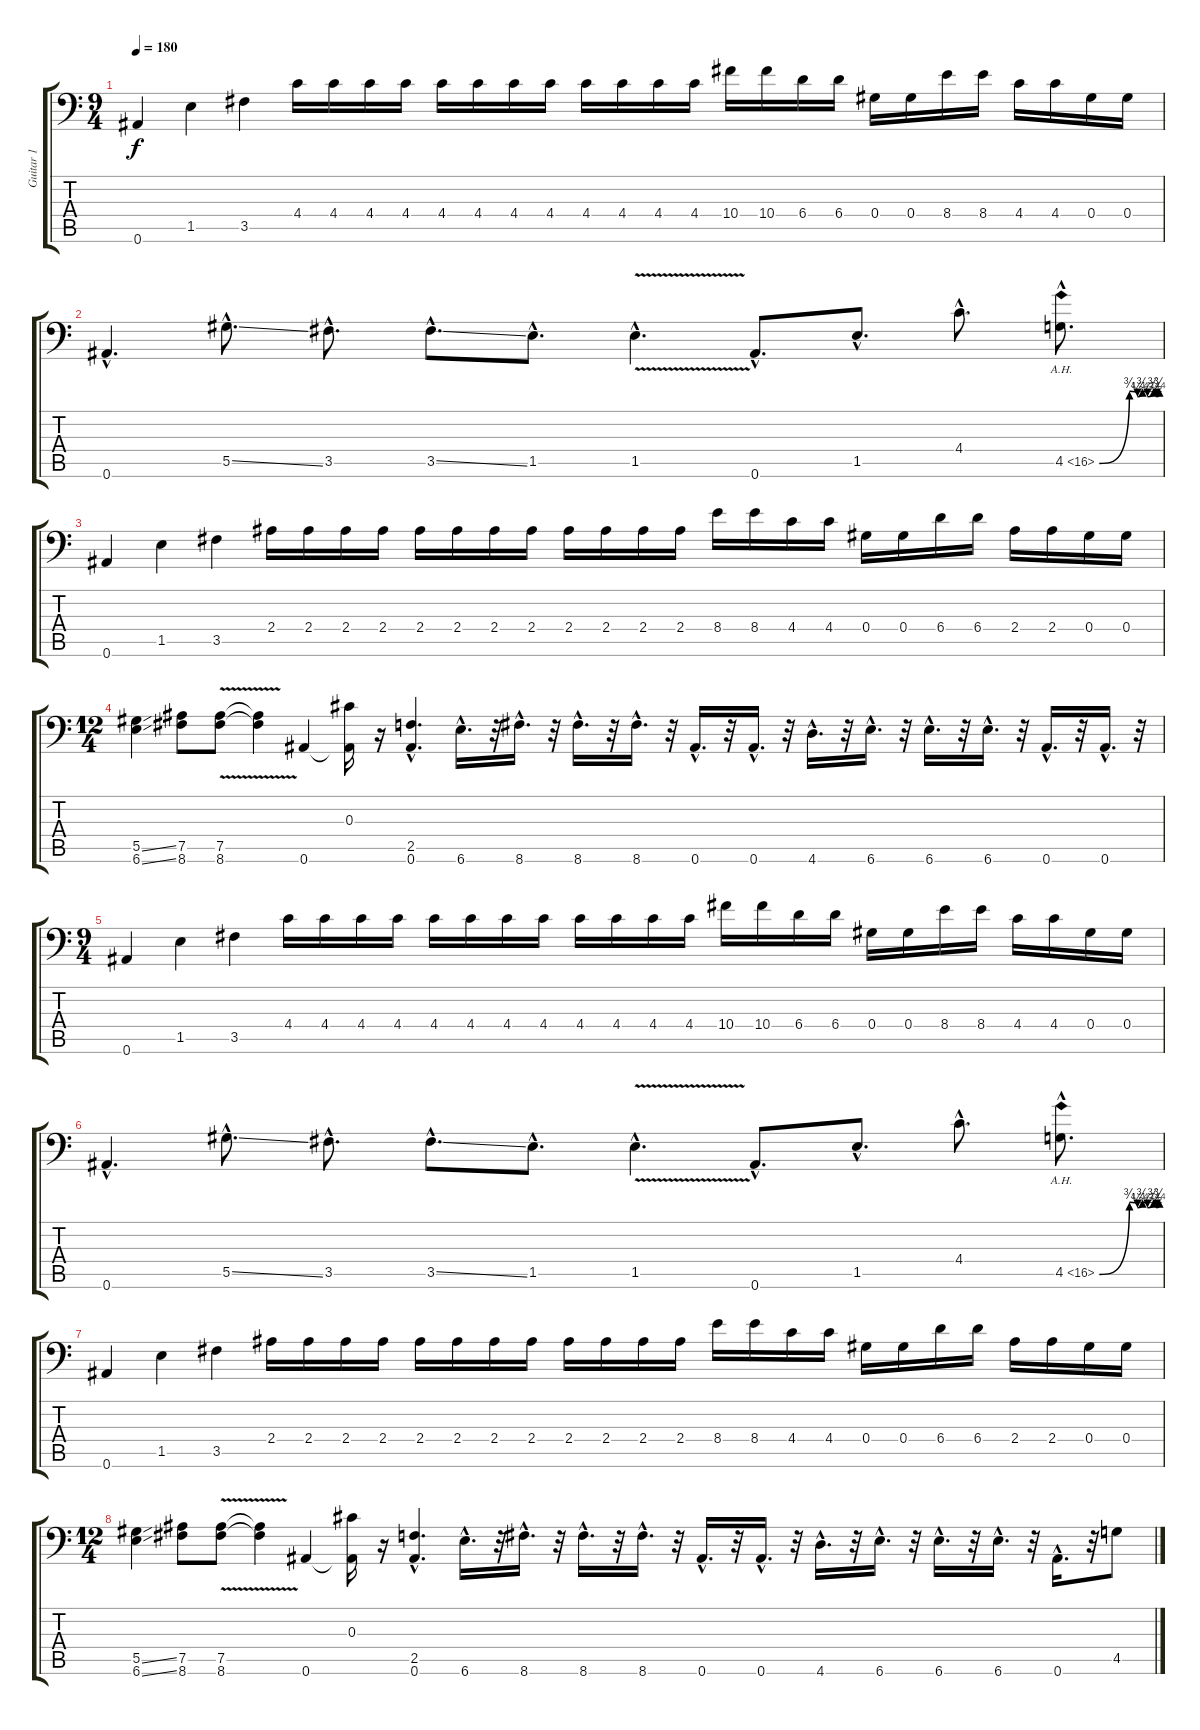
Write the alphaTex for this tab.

\track ("Guitar 1" "Guitar 1") {instrument distortionguitar}
\staff {score tabs}
\tuning (Bb3 F3 Db3 Ab2 Eb2 Bb1) {hide}
\ts (9 4)
\tempo 180
\clef f4
\ks c
0.6.4{dy f} 1.5.4 3.5.4 4.4.16 4.4.16 4.4.16 4.4.16 4.4.16 4.4.16 4.4.16 4.4.16 4.4.16 4.4.16 4.4.16 4.4.16 10.4.16 10.4.16 6.4.16 6.4.16 0.4.16 0.4.16 8.4.16 8.4.16 4.4.16 4.4.16 0.4.16 0.4.16 |
0.6{hac}.4{d} 5.5{ss hac}.8{d} 3.5{hac}.8{d} 3.5{ss hac}.8{d} 1.5{hac}.8{d} 1.5{v hac}.4{d} 0.6{hac}.8{d} 1.5{hac}.8{d} 4.4{hac}.8{d} 4.5{be (custom 0 0 30 3 38 2 43 3 48 2 54 3 57 2 60 3) ah 12 hac}.8{d instrument guitarharmonics} |
0.6.4{instrument distortionguitar} 1.5.4 3.5.4 2.4.16 2.4.16 2.4.16 2.4.16 2.4.16 2.4.16 2.4.16 2.4.16 2.4.16 2.4.16 2.4.16 2.4.16 8.4.16 8.4.16 4.4.16 4.4.16 0.4.16 0.4.16 6.4.16 6.4.16 2.4.16 2.4.16 0.4.16 0.4.16 |
\ts (12 4)
(5.5{ss} 6.6{ss}).4 (7.5 8.6).8 (7.5{v} 8.6{v}).8 (7.5{t} 8.6{t}).4 0.6.4 (0.3 0.6{t}).16 r.16 (2.5{hac} 0.6{hac}).4{d} 6.6{hac}.16{d} r.32 8.6{hac}.16{d} r.32 8.6{hac}.16{d} r.32 8.6{hac}.16{d} r.32 0.6{hac}.16{d} r.32 0.6{hac}.16{d} r.32 4.6{hac}.16{d} r.32 6.6{hac}.16{d} r.32 6.6{hac}.16{d} r.32 6.6{hac}.16{d} r.32 0.6{hac}.16{d} r.32 0.6{hac}.16{d} r.32 |
\ts (9 4)
0.6.4 1.5.4 3.5.4 4.4.16 4.4.16 4.4.16 4.4.16 4.4.16 4.4.16 4.4.16 4.4.16 4.4.16 4.4.16 4.4.16 4.4.16 10.4.16 10.4.16 6.4.16 6.4.16 0.4.16 0.4.16 8.4.16 8.4.16 4.4.16 4.4.16 0.4.16 0.4.16 |
0.6{hac}.4{d} 5.5{ss hac}.8{d} 3.5{hac}.8{d} 3.5{ss hac}.8{d} 1.5{hac}.8{d} 1.5{v hac}.4{d} 0.6{hac}.8{d} 1.5{hac}.8{d} 4.4{hac}.8{d} 4.5{be (custom 0 0 30 3 38 2 43 3 48 2 54 3 57 2 60 3) ah 12 hac}.8{d instrument guitarharmonics} |
0.6.4{instrument distortionguitar} 1.5.4 3.5.4 2.4.16 2.4.16 2.4.16 2.4.16 2.4.16 2.4.16 2.4.16 2.4.16 2.4.16 2.4.16 2.4.16 2.4.16 8.4.16 8.4.16 4.4.16 4.4.16 0.4.16 0.4.16 6.4.16 6.4.16 2.4.16 2.4.16 0.4.16 0.4.16 |
\ts (12 4)
(5.5{ss} 6.6{ss}).4 (7.5 8.6).8 (7.5{v} 8.6{v}).8 (7.5{t} 8.6{t}).4 0.6.4 (0.3 0.6{t}).16 r.16 (2.5{hac} 0.6{hac}).4{d} 6.6{hac}.16{d} r.32 8.6{hac}.16{d} r.32 8.6{hac}.16{d} r.32 8.6{hac}.16{d} r.32 0.6{hac}.16{d} r.32 0.6{hac}.16{d} r.32 4.6{hac}.16{d} r.32 6.6{hac}.16{d} r.32 6.6{hac}.16{d} r.32 6.6{hac}.16{d} r.32 0.6{hac}.16{d} r.32 4.5.8
